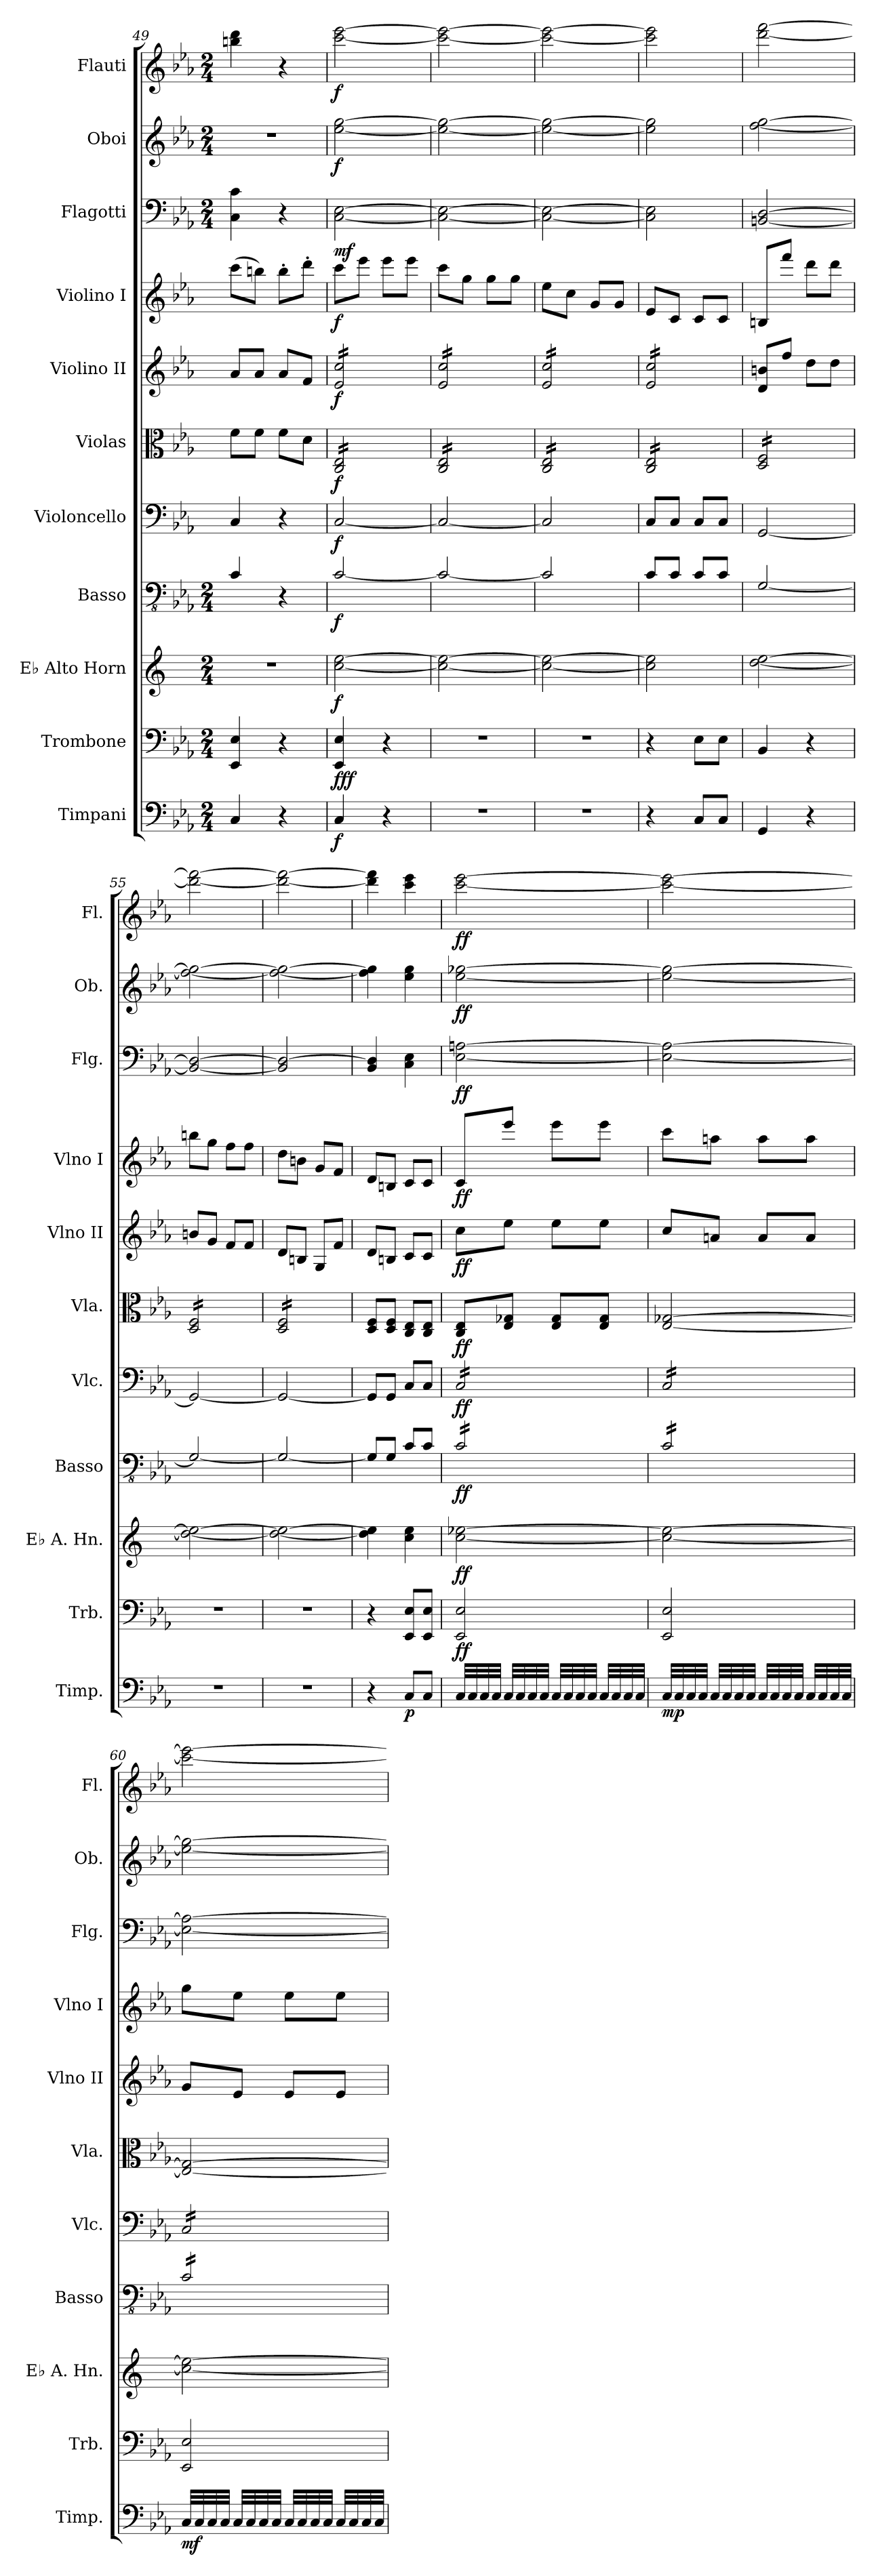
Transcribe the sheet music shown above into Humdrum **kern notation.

**kern	**dynam	**kern	**dynam	**kern	**dynam	**kern	**dynam	**kern	**dynam	**kern	**dynam	**kern	**dynam	**kern	**dynam	**kern	**dynam	**kern	**dynam	**kern	**dynam
*part11	*part11	*part10	*part10	*part9	*part9	*part8	*part8	*part7	*part7	*part6	*part6	*part5	*part5	*part4	*part4	*part3	*part3	*part2	*part2	*part1	*part1
*staff11	*staff11	*staff10	*staff10	*staff9	*staff9	*staff8	*staff8	*staff7	*staff7	*staff6	*staff6	*staff5	*staff5	*staff4	*staff4	*staff3	*staff3	*staff2	*staff2	*staff1	*staff1
*I"Timpani	*	*I"Trombone	*	*I"E♭ Alto Horn	*	*I"Basso	*	*I"Violoncello	*	*I"Violas	*	*I"Violino II	*	*I"Violino I	*	*I"Flagotti	*	*I"Oboi	*	*I"Flauti	*
*I'Timp.	*	*I'Trb.	*	*I'E♭ A. Hn.	*	*I'Basso	*	*I'Vlc.	*	*I'Vla.	*	*I'Vlno II	*	*I'Vlno I	*	*I'Flg.	*	*I'Ob.	*	*I'Fl.	*
*clefF4	*	*clefF4	*	*clefG2	*	*clefFv4	*	*clefF4	*	*clefC3	*	*clefG2	*	*clefG2	*	*clefF4	*	*clefG2	*	*clefG2	*
*	*	*	*	*ITrd5c9	*	*ITrd7c12	*	*	*	*	*	*	*	*	*	*	*	*	*	*	*
*k[b-e-a-]	*	*k[b-e-a-]	*	*k[b-e-a-]	*	*k[b-e-a-]	*	*k[b-e-a-]	*	*k[b-e-a-]	*	*k[b-e-a-]	*	*k[b-e-a-]	*	*k[b-e-a-]	*	*k[b-e-a-]	*	*k[b-e-a-]	*
*E-:	*	*E-:	*	*E-:	*	*E-:	*	*E-:	*	*E-:	*	*E-:	*	*E-:	*	*E-:	*	*E-:	*	*E-:	*
*M2/4	*	*M2/4	*	*M2/4	*	*M2/4	*	*	*	*	*	*	*	*	*	*M2/4	*	*M2/4	*	*M2/4	*
=49	=49	=49	=49	=49	=49	=49	=49	=49	=49	=49	=49	=49	=49	=49	=49	=49	=49	=49	=49	=49	=49
4C/	.	4EE-/ 4E-/	.	2r	.	4CC/	.	4C/	.	8f\L	.	8a-/L	.	(8ccc\L	.	4C\ 4c\	.	2r	.	4bbn\ 4ddd\	.
.	.	.	.	.	.	.	.	.	.	8f\J	.	8a-/J	.	8bbn\J)	.	.	.	.	.	.	.
4r	.	4r	.	.	.	4r	.	4r	.	8f\L	.	8a-/L	.	8bb'\L	.	4r	.	.	.	4r	.
.	.	.	.	.	.	.	.	.	.	8d\J	.	8f/J	.	8ddd'\J	.	.	.	.	.	.	.
=50	=50	=50	=50	=50	=50	=50	=50	=50	=50	=50	=50	=50	=50	=50	=50	=50	=50	=50	=50	=50	=50
!	!LO:DY:b	!	!LO:DY:b	!	!LO:DY:b	!	!LO:DY:b	!	!LO:DY:b	!	!LO:DY:b	!	!LO:DY:b	!	!LO:DY:b	!	!LO:DY:b	!	!LO:DY:b	!	!LO:DY:b
*	*	*	*	*	*	*	*	*	*	*tremolo	*	*	*	*	*	*	*	*	*	*	*
*	*	*	*	*	*	*	*	*	*	*	*	*tremolo	*	*	*	*	*	*	*	*	*
4C/	f	4EE-/ 4E-/	fff	[2e-\ [2g\	f	[2CC/	f	[2C/	f	16C/ 16E-/LL	f	16e-/ 16cc/LL	f	8ccc\L	f	[2C\ [2E-\	mf	[2ee-\ [2gg\	f	[2ccc\ [2eee-\	f
.	.	.	.	.	.	.	.	.	.	16C/ 16E-/	.	16e-/ 16cc/	.	.	.	.	.	.	.	.	.
.	.	.	.	.	.	.	.	.	.	16C/ 16E-/	.	16e-/ 16cc/	.	8eee-\J	.	.	.	.	.	.	.
.	.	.	.	.	.	.	.	.	.	16C/ 16E-/	.	16e-/ 16cc/	.	.	.	.	.	.	.	.	.
4r	.	4r	.	.	.	.	.	.	.	16C/ 16E-/	.	16e-/ 16cc/	.	8eee-\L	.	.	.	.	.	.	.
.	.	.	.	.	.	.	.	.	.	16C/ 16E-/	.	16e-/ 16cc/	.	.	.	.	.	.	.	.	.
.	.	.	.	.	.	.	.	.	.	16C/ 16E-/	.	16e-/ 16cc/	.	8eee-\J	.	.	.	.	.	.	.
.	.	.	.	.	.	.	.	.	.	16C/ 16E-/JJ	.	16e-/ 16cc/JJ	.	.	.	.	.	.	.	.	.
=51	=51	=51	=51	=51	=51	=51	=51	=51	=51	=51	=51	=51	=51	=51	=51	=51	=51	=51	=51	=51	=51
2r	.	2r	.	2e-\_ 2g\_	.	2CC/_	.	2C/_	.	16C/ 16E-/LL	.	16e-/ 16cc/LL	.	8ccc\L	.	2C\_ 2E-\_	.	2ee-\_ 2gg\_	.	2ccc\_ 2eee-\_	.
.	.	.	.	.	.	.	.	.	.	16C/ 16E-/	.	16e-/ 16cc/	.	.	.	.	.	.	.	.	.
.	.	.	.	.	.	.	.	.	.	16C/ 16E-/	.	16e-/ 16cc/	.	8gg\J	.	.	.	.	.	.	.
.	.	.	.	.	.	.	.	.	.	16C/ 16E-/	.	16e-/ 16cc/	.	.	.	.	.	.	.	.	.
.	.	.	.	.	.	.	.	.	.	16C/ 16E-/	.	16e-/ 16cc/	.	8gg\L	.	.	.	.	.	.	.
.	.	.	.	.	.	.	.	.	.	16C/ 16E-/	.	16e-/ 16cc/	.	.	.	.	.	.	.	.	.
.	.	.	.	.	.	.	.	.	.	16C/ 16E-/	.	16e-/ 16cc/	.	8gg\J	.	.	.	.	.	.	.
.	.	.	.	.	.	.	.	.	.	16C/ 16E-/JJ	.	16e-/ 16cc/JJ	.	.	.	.	.	.	.	.	.
!!LO:PB:g=z
=52	=52	=52	=52	=52	=52	=52	=52	=52	=52	=52	=52	=52	=52	=52	=52	=52	=52	=52	=52	=52	=52
2r	.	2r	.	2e-\_ 2g\_	.	2CC/]	.	2C/]	.	16C/ 16E-/LL	.	16e-/ 16cc/LL	.	8ee-\L	.	2C\_ 2E-\_	.	2ee-\_ 2gg\_	.	2ccc\_ 2eee-\_	.
.	.	.	.	.	.	.	.	.	.	16C/ 16E-/	.	16e-/ 16cc/	.	.	.	.	.	.	.	.	.
.	.	.	.	.	.	.	.	.	.	16C/ 16E-/	.	16e-/ 16cc/	.	8cc\J	.	.	.	.	.	.	.
.	.	.	.	.	.	.	.	.	.	16C/ 16E-/	.	16e-/ 16cc/	.	.	.	.	.	.	.	.	.
.	.	.	.	.	.	.	.	.	.	16C/ 16E-/	.	16e-/ 16cc/	.	8g/L	.	.	.	.	.	.	.
.	.	.	.	.	.	.	.	.	.	16C/ 16E-/	.	16e-/ 16cc/	.	.	.	.	.	.	.	.	.
.	.	.	.	.	.	.	.	.	.	16C/ 16E-/	.	16e-/ 16cc/	.	8g/J	.	.	.	.	.	.	.
.	.	.	.	.	.	.	.	.	.	16C/ 16E-/JJ	.	16e-/ 16cc/JJ	.	.	.	.	.	.	.	.	.
=53	=53	=53	=53	=53	=53	=53	=53	=53	=53	=53	=53	=53	=53	=53	=53	=53	=53	=53	=53	=53	=53
4r	.	4r	.	2e-\] 2g\]	.	8CC/L	.	8C/L	.	16C/ 16E-/LL	.	16e-/ 16cc/LL	.	8e-/L	.	2C\] 2E-\]	.	2ee-\] 2gg\]	.	2ccc\] 2eee-\]	.
.	.	.	.	.	.	.	.	.	.	16C/ 16E-/	.	16e-/ 16cc/	.	.	.	.	.	.	.	.	.
.	.	.	.	.	.	8CC/J	.	8C/J	.	16C/ 16E-/	.	16e-/ 16cc/	.	8c/J	.	.	.	.	.	.	.
.	.	.	.	.	.	.	.	.	.	16C/ 16E-/	.	16e-/ 16cc/	.	.	.	.	.	.	.	.	.
8C/L	.	8E-\L	.	.	.	8CC/L	.	8C/L	.	16C/ 16E-/	.	16e-/ 16cc/	.	8c/L	.	.	.	.	.	.	.
.	.	.	.	.	.	.	.	.	.	16C/ 16E-/	.	16e-/ 16cc/	.	.	.	.	.	.	.	.	.
8C/J	.	8E-\J	.	.	.	8CC/J	.	8C/J	.	16C/ 16E-/	.	16e-/ 16cc/	.	8c/J	.	.	.	.	.	.	.
.	.	.	.	.	.	.	.	.	.	16C/ 16E-/JJ	.	16e-/ 16cc/JJ	.	.	.	.	.	.	.	.	.
*	*	*	*	*	*	*	*	*	*	*	*	*Xtremolo	*	*	*	*	*	*	*	*	*
=54	=54	=54	=54	=54	=54	=54	=54	=54	=54	=54	=54	=54	=54	=54	=54	=54	=54	=54	=54	=54	=54
4GG/	.	4BB-/	.	[2f\ [2g\	.	[2GGG/	.	[2GG/	.	16D/ 16F/LL	.	8d/ 8bn/L	.	8Bn/L	.	[2BBn/ [2D/	.	[2ff\ [2gg\	.	[2ddd\ [2fff\	.
.	.	.	.	.	.	.	.	.	.	16D/ 16F/	.	.	.	.	.	.	.	.	.	.	.
.	.	.	.	.	.	.	.	.	.	16D/ 16F/	.	8ff/J	.	8fff/J	.	.	.	.	.	.	.
.	.	.	.	.	.	.	.	.	.	16D/ 16F/	.	.	.	.	.	.	.	.	.	.	.
4r	.	4r	.	.	.	.	.	.	.	16D/ 16F/	.	8dd\L	.	8ddd\L	.	.	.	.	.	.	.
.	.	.	.	.	.	.	.	.	.	16D/ 16F/	.	.	.	.	.	.	.	.	.	.	.
.	.	.	.	.	.	.	.	.	.	16D/ 16F/	.	8dd\J	.	8ddd\J	.	.	.	.	.	.	.
.	.	.	.	.	.	.	.	.	.	16D/ 16F/JJ	.	.	.	.	.	.	.	.	.	.	.
=55	=55	=55	=55	=55	=55	=55	=55	=55	=55	=55	=55	=55	=55	=55	=55	=55	=55	=55	=55	=55	=55
2r	.	2r	.	2f\_ 2g\_	.	2GGG/_	.	2GG/_	.	16D/ 16F/LL	.	8bn/L	.	8bbn\L	.	2BB/_ 2D/_	.	2ff\_ 2gg\_	.	2ddd\_ 2fff\_	.
.	.	.	.	.	.	.	.	.	.	16D/ 16F/	.	.	.	.	.	.	.	.	.	.	.
.	.	.	.	.	.	.	.	.	.	16D/ 16F/	.	8g/J	.	8gg\J	.	.	.	.	.	.	.
.	.	.	.	.	.	.	.	.	.	16D/ 16F/	.	.	.	.	.	.	.	.	.	.	.
.	.	.	.	.	.	.	.	.	.	16D/ 16F/	.	8f/L	.	8ff\L	.	.	.	.	.	.	.
.	.	.	.	.	.	.	.	.	.	16D/ 16F/	.	.	.	.	.	.	.	.	.	.	.
.	.	.	.	.	.	.	.	.	.	16D/ 16F/	.	8f/J	.	8ff\J	.	.	.	.	.	.	.
.	.	.	.	.	.	.	.	.	.	16D/ 16F/JJ	.	.	.	.	.	.	.	.	.	.	.
=56	=56	=56	=56	=56	=56	=56	=56	=56	=56	=56	=56	=56	=56	=56	=56	=56	=56	=56	=56	=56	=56
2r	.	2r	.	2f\_ 2g\_	.	2GGG/_	.	2GG/_	.	16D/ 16F/LL	.	8d/L	.	8dd\L	.	2BB/] 2D/_	.	2ff\_ 2gg\_	.	2ddd\_ 2fff\_	.
.	.	.	.	.	.	.	.	.	.	16D/ 16F/	.	.	.	.	.	.	.	.	.	.	.
.	.	.	.	.	.	.	.	.	.	16D/ 16F/	.	8Bn/J	.	8bn\J	.	.	.	.	.	.	.
.	.	.	.	.	.	.	.	.	.	16D/ 16F/	.	.	.	.	.	.	.	.	.	.	.
.	.	.	.	.	.	.	.	.	.	16D/ 16F/	.	8G/L	.	8g/L	.	.	.	.	.	.	.
.	.	.	.	.	.	.	.	.	.	16D/ 16F/	.	.	.	.	.	.	.	.	.	.	.
.	.	.	.	.	.	.	.	.	.	16D/ 16F/	.	8f/J	.	8f/J	.	.	.	.	.	.	.
.	.	.	.	.	.	.	.	.	.	16D/ 16F/JJ	.	.	.	.	.	.	.	.	.	.	.
*	*	*	*	*	*	*	*	*	*	*Xtremolo	*	*	*	*	*	*	*	*	*	*	*
!!LO:PB:g=z
=57	=57	=57	=57	=57	=57	=57	=57	=57	=57	=57	=57	=57	=57	=57	=57	=57	=57	=57	=57	=57	=57
4r	.	4r	.	4f\] 4g\]	.	8GGG/L]	.	8GG/L]	.	8D/ 8F/L	.	8d/L	.	8d/L	.	4BB-/ 4D/]	.	4ff\] 4gg\]	.	4ddd\] 4fff\]	.
.	.	.	.	.	.	8GGG/J	.	8GG/J	.	8D/ 8F/J	.	8Bn/J	.	8Bn/J	.	.	.	.	.	.	.
!	!LO:DY:b	!	!	!	!	!	!	!	!	!	!	!	!	!	!	!	!	!	!	!	!
8C/L	p	8EE-/ 8E-/L	.	4e-\ 4g\	.	8CC/L	.	8C/L	.	8C/ 8E-/L	.	8c/L	.	8c/L	.	4C\ 4E-\	.	4ee-\ 4gg\	.	4ccc\ 4eee-\	.
8C/J	.	8EE-/ 8E-/J	.	.	.	8CC/J	.	8C/J	.	8C/ 8E-/J	.	8c/J	.	8c/J	.	.	.	.	.	.	.
=58	=58	=58	=58	=58	=58	=58	=58	=58	=58	=58	=58	=58	=58	=58	=58	=58	=58	=58	=58	=58	=58
!	!	!	!LO:DY:b	!	!LO:DY:b	!	!LO:DY:b	!	!LO:DY:b	!	!LO:DY:b	!	!LO:DY:b	!	!LO:DY:b	!	!LO:DY:b	!	!LO:DY:b	!	!LO:DY:b
*	*	*	*	*	*	*tremolo	*	*	*	*	*	*	*	*	*	*	*	*	*	*	*
*	*	*	*	*	*	*	*	*tremolo	*	*	*	*	*	*	*	*	*	*	*	*	*
32C/LLL	.	2EE-/ 2E-/	ff	[2e-\ [2g-X\	ff	16CC/LL	ff	16C/LL	ff	8C/ 8E-/L	ff	8cc\L	ff	8c/L	ff	[2E-\ [2An\	ff	[2ee-\ [2gg-X\	ff	[2ccc\ [2eee-\	ff
32C/	.	.	.	.	.	.	.	.	.	.	.	.	.	.	.	.	.	.	.	.	.
32C/	.	.	.	.	.	16CC/	.	16C/	.	.	.	.	.	.	.	.	.	.	.	.	.
32C/JJJ	.	.	.	.	.	.	.	.	.	.	.	.	.	.	.	.	.	.	.	.	.
32C/LLL	.	.	.	.	.	16CC/	.	16C/	.	8E-/ 8G-X/J	.	8ee-\J	.	8eee-/J	.	.	.	.	.	.	.
32C/	.	.	.	.	.	.	.	.	.	.	.	.	.	.	.	.	.	.	.	.	.
32C/	.	.	.	.	.	16CC/	.	16C/	.	.	.	.	.	.	.	.	.	.	.	.	.
32C/JJJ	.	.	.	.	.	.	.	.	.	.	.	.	.	.	.	.	.	.	.	.	.
32C/LLL	.	.	.	.	.	16CC/	.	16C/	.	8E-/ 8G-/L	.	8ee-\L	.	8eee-\L	.	.	.	.	.	.	.
32C/	.	.	.	.	.	.	.	.	.	.	.	.	.	.	.	.	.	.	.	.	.
32C/	.	.	.	.	.	16CC/	.	16C/	.	.	.	.	.	.	.	.	.	.	.	.	.
32C/JJJ	.	.	.	.	.	.	.	.	.	.	.	.	.	.	.	.	.	.	.	.	.
32C/LLL	.	.	.	.	.	16CC/	.	16C/	.	8E-/ 8G-/J	.	8ee-\J	.	8eee-\J	.	.	.	.	.	.	.
32C/	.	.	.	.	.	.	.	.	.	.	.	.	.	.	.	.	.	.	.	.	.
32C/	.	.	.	.	.	16CC/JJ	.	16C/JJ	.	.	.	.	.	.	.	.	.	.	.	.	.
32C/JJJ	.	.	.	.	.	.	.	.	.	.	.	.	.	.	.	.	.	.	.	.	.
=59	=59	=59	=59	=59	=59	=59	=59	=59	=59	=59	=59	=59	=59	=59	=59	=59	=59	=59	=59	=59	=59
!	!LO:DY:b	!	!	!	!	!	!	!	!	!	!	!	!	!	!	!	!	!	!	!	!
32C/LLL	mp	2EE-/ 2E-/	.	2e-\_ 2g-\_	.	16CC/LL	.	16C/LL	.	[2E-/ [2G-X/	.	8cc/L	.	8ccc\L	.	2E-\_ 2A\_	.	2ee-\_ 2gg-\_	.	2ccc\_ 2eee-\_	.
32C/	.	.	.	.	.	.	.	.	.	.	.	.	.	.	.	.	.	.	.	.	.
32C/	.	.	.	.	.	16CC/	.	16C/	.	.	.	.	.	.	.	.	.	.	.	.	.
32C/JJJ	.	.	.	.	.	.	.	.	.	.	.	.	.	.	.	.	.	.	.	.	.
32C/LLL	.	.	.	.	.	16CC/	.	16C/	.	.	.	8an/J	.	8aan\J	.	.	.	.	.	.	.
32C/	.	.	.	.	.	.	.	.	.	.	.	.	.	.	.	.	.	.	.	.	.
32C/	.	.	.	.	.	16CC/	.	16C/	.	.	.	.	.	.	.	.	.	.	.	.	.
32C/JJJ	.	.	.	.	.	.	.	.	.	.	.	.	.	.	.	.	.	.	.	.	.
32C/LLL	.	.	.	.	.	16CC/	.	16C/	.	.	.	8a/L	.	8aa\L	.	.	.	.	.	.	.
32C/	.	.	.	.	.	.	.	.	.	.	.	.	.	.	.	.	.	.	.	.	.
32C/	.	.	.	.	.	16CC/	.	16C/	.	.	.	.	.	.	.	.	.	.	.	.	.
32C/JJJ	.	.	.	.	.	.	.	.	.	.	.	.	.	.	.	.	.	.	.	.	.
32C/LLL	.	.	.	.	.	16CC/	.	16C/	.	.	.	8a/J	.	8aa\J	.	.	.	.	.	.	.
32C/	.	.	.	.	.	.	.	.	.	.	.	.	.	.	.	.	.	.	.	.	.
32C/	.	.	.	.	.	16CC/JJ	.	16C/JJ	.	.	.	.	.	.	.	.	.	.	.	.	.
32C/JJJ	.	.	.	.	.	.	.	.	.	.	.	.	.	.	.	.	.	.	.	.	.
!!LO:PB:g=z
=60	=60	=60	=60	=60	=60	=60	=60	=60	=60	=60	=60	=60	=60	=60	=60	=60	=60	=60	=60	=60	=60
!	!LO:DY:b	!	!	!	!	!	!	!	!	!	!	!	!	!	!	!	!	!	!	!	!
32C/LLL	mf	2EE-/ 2E-/	.	2e-\_ 2g-\_	.	16CC/LL	.	16C/LL	.	2E-/_ 2G-/_	.	8g/L	.	8gg\L	.	2E-\_ 2A\_	.	2ee-\_ 2gg-\_	.	2ccc\_ 2eee-\_	.
32C/	.	.	.	.	.	.	.	.	.	.	.	.	.	.	.	.	.	.	.	.	.
32C/	.	.	.	.	.	16CC/	.	16C/	.	.	.	.	.	.	.	.	.	.	.	.	.
32C/JJJ	.	.	.	.	.	.	.	.	.	.	.	.	.	.	.	.	.	.	.	.	.
32C/LLL	.	.	.	.	.	16CC/	.	16C/	.	.	.	8e-/J	.	8ee-\J	.	.	.	.	.	.	.
32C/	.	.	.	.	.	.	.	.	.	.	.	.	.	.	.	.	.	.	.	.	.
32C/	.	.	.	.	.	16CC/	.	16C/	.	.	.	.	.	.	.	.	.	.	.	.	.
32C/JJJ	.	.	.	.	.	.	.	.	.	.	.	.	.	.	.	.	.	.	.	.	.
32C/LLL	.	.	.	.	.	16CC/	.	16C/	.	.	.	8e-/L	.	8ee-\L	.	.	.	.	.	.	.
32C/	.	.	.	.	.	.	.	.	.	.	.	.	.	.	.	.	.	.	.	.	.
32C/	.	.	.	.	.	16CC/	.	16C/	.	.	.	.	.	.	.	.	.	.	.	.	.
32C/JJJ	.	.	.	.	.	.	.	.	.	.	.	.	.	.	.	.	.	.	.	.	.
32C/LLL	.	.	.	.	.	16CC/	.	16C/	.	.	.	8e-/J	.	8ee-\J	.	.	.	.	.	.	.
32C/	.	.	.	.	.	.	.	.	.	.	.	.	.	.	.	.	.	.	.	.	.
32C/	.	.	.	.	.	16CC/JJ	.	16C/JJ	.	.	.	.	.	.	.	.	.	.	.	.	.
*	*	*	*	*	*	*	*	*Xtremolo	*	*	*	*	*	*	*	*	*	*	*	*	*
*	*	*	*	*	*	*Xtremolo	*	*	*	*	*	*	*	*	*	*	*	*	*	*	*
32C/JJJ	.	.	.	.	.	.	.	.	.	.	.	.	.	.	.	.	.	.	.	.	.
=	=	=	=	=	=	=	=	=	=	=	=	=	=	=	=	=	=	=	=	=	=
*-	*-	*-	*-	*-	*-	*-	*-	*-	*-	*-	*-	*-	*-	*-	*-	*-	*-	*-	*-	*-	*-
